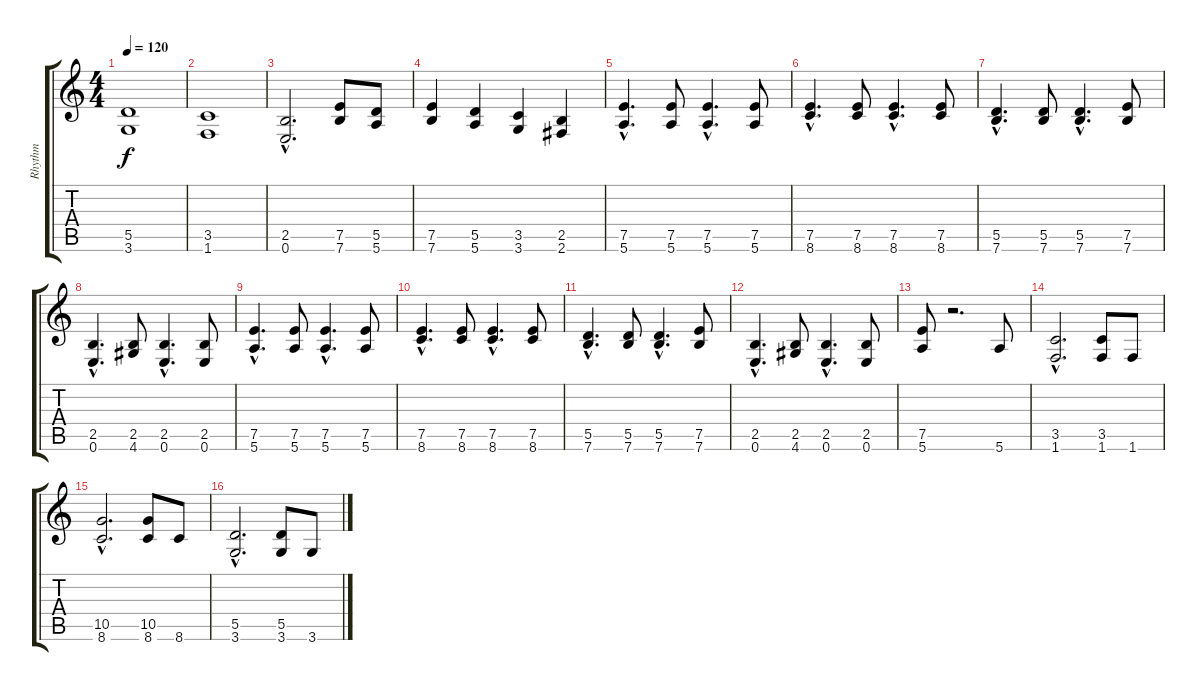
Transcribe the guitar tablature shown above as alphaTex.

\track ("Rhythm" "Rhythm") {instrument overdrivenguitar}
\staff {score tabs}
\tuning (E4 B3 G3 D3 A2 E2) {hide}
\ts (4 4)
\tempo 120
\clef g2
\ks c
(5.5 3.6).1{dy f} |
(3.5 1.6).1 |
(2.5{hac} 0.6{hac}).2{d} (7.5 7.6).8 (5.5 5.6).8 |
(7.5 7.6).4 (5.5 5.6).4 (3.5 3.6).4 (2.5 2.6).4 |
(7.5{hac} 5.6{hac}).4{d} (7.5 5.6).8 (7.5{hac} 5.6{hac}).4{d} (7.5 5.6).8 |
(7.5{hac} 8.6{hac}).4{d} (7.5 8.6).8 (7.5{hac} 8.6{hac}).4{d} (7.5 8.6).8 |
(5.5{hac} 7.6{hac}).4{d} (5.5 7.6).8 (5.5{hac} 7.6{hac}).4{d} (7.5 7.6).8 |
(2.5{hac} 0.6{hac}).4{d} (2.5 4.6).8 (2.5{hac} 0.6{hac}).4{d} (2.5 0.6).8 |
(7.5{hac} 5.6{hac}).4{d} (7.5 5.6).8 (7.5{hac} 5.6{hac}).4{d} (7.5 5.6).8 |
(7.5{hac} 8.6{hac}).4{d} (7.5 8.6).8 (7.5{hac} 8.6{hac}).4{d} (7.5 8.6).8 |
(5.5{hac} 7.6{hac}).4{d} (5.5 7.6).8 (5.5{hac} 7.6{hac}).4{d} (7.5 7.6).8 |
(2.5{hac} 0.6{hac}).4{d} (2.5 4.6).8 (2.5{hac} 0.6{hac}).4{d} (2.5 0.6).8 |
(7.5 5.6).8 r.2{d} 5.6.8 |
(3.5{hac} 1.6{hac}).2{d} (3.5 1.6).8 1.6.8 |
(10.5{hac} 8.6{hac}).2{d} (10.5 8.6).8 8.6.8 |
(5.5{hac} 3.6{hac}).2{d} (5.5 3.6).8 3.6.8
